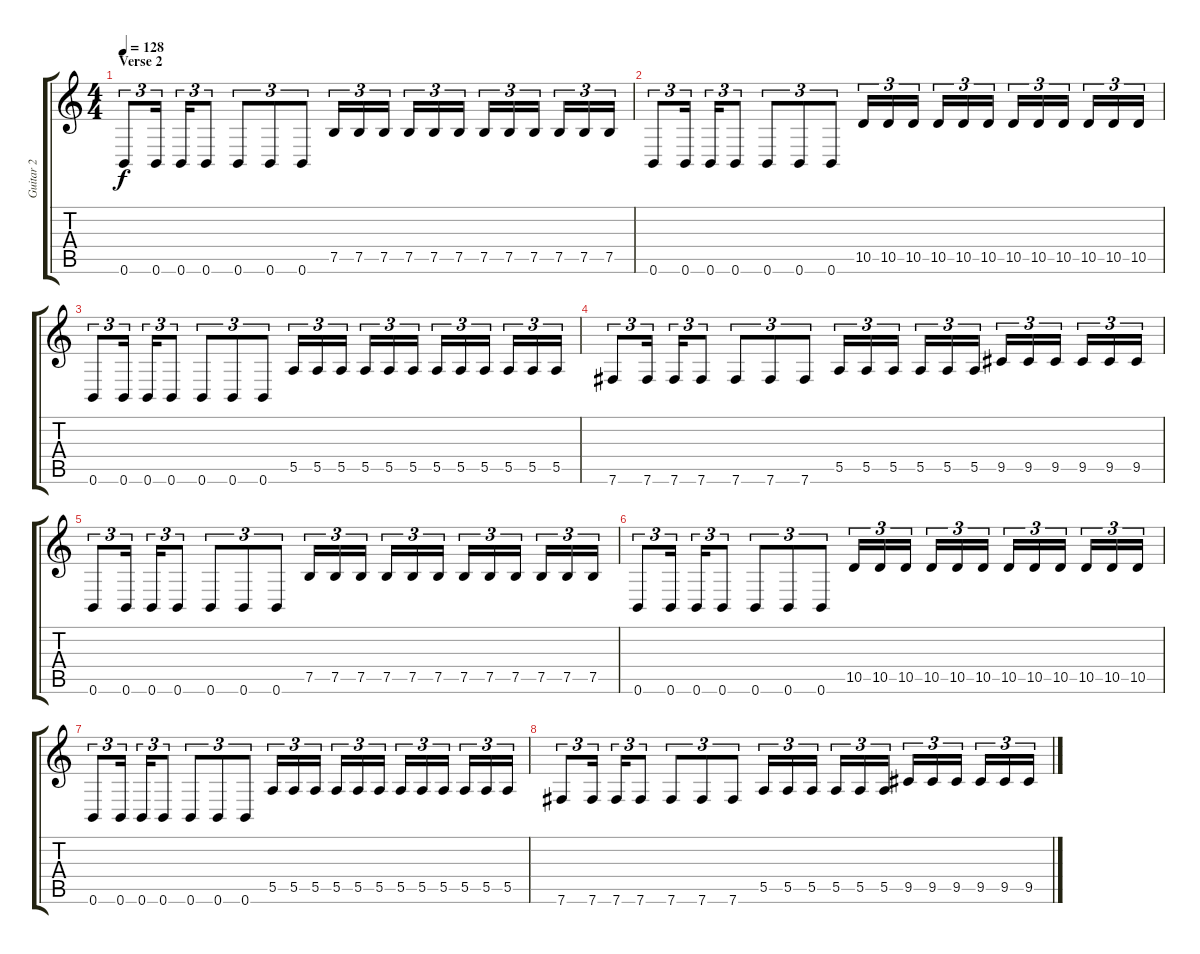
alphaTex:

\track ("Guitar 2" "Guitar 2") {instrument distortionguitar}
\staff {score tabs}
\tuning (B3 Gb3 D3 A2 E2 B1) {hide}
\ts (4 4)
\section ("" "Verse 2")
\tempo 128
\clef g2
\ks c
0.6.8{tu (3 2) dy f} 0.6.16{tu (3 2) beam splitsecondary} 0.6.16{tu (3 2)} 0.6.8{tu (3 2)} 0.6.8{tu (3 2)} 0.6.8{tu (3 2)} 0.6.8{tu (3 2)} 7.5.16{tu (3 2)} 7.5.16{tu (3 2)} 7.5.16{tu (3 2) beam splitsecondary} 7.5.16{tu (3 2)} 7.5.16{tu (3 2)} 7.5.16{tu (3 2)} 7.5.16{tu (3 2)} 7.5.16{tu (3 2)} 7.5.16{tu (3 2) beam splitsecondary} 7.5.16{tu (3 2)} 7.5.16{tu (3 2)} 7.5.16{tu (3 2)} |
0.6.8{tu (3 2)} 0.6.16{tu (3 2) beam splitsecondary} 0.6.16{tu (3 2)} 0.6.8{tu (3 2)} 0.6.8{tu (3 2)} 0.6.8{tu (3 2)} 0.6.8{tu (3 2)} 10.5.16{tu (3 2)} 10.5.16{tu (3 2)} 10.5.16{tu (3 2) beam splitsecondary} 10.5.16{tu (3 2)} 10.5.16{tu (3 2)} 10.5.16{tu (3 2)} 10.5.16{tu (3 2)} 10.5.16{tu (3 2)} 10.5.16{tu (3 2) beam splitsecondary} 10.5.16{tu (3 2)} 10.5.16{tu (3 2)} 10.5.16{tu (3 2)} |
0.6.8{tu (3 2)} 0.6.16{tu (3 2) beam splitsecondary} 0.6.16{tu (3 2)} 0.6.8{tu (3 2)} 0.6.8{tu (3 2)} 0.6.8{tu (3 2)} 0.6.8{tu (3 2)} 5.5.16{tu (3 2)} 5.5.16{tu (3 2)} 5.5.16{tu (3 2) beam splitsecondary} 5.5.16{tu (3 2)} 5.5.16{tu (3 2)} 5.5.16{tu (3 2)} 5.5.16{tu (3 2)} 5.5.16{tu (3 2)} 5.5.16{tu (3 2) beam splitsecondary} 5.5.16{tu (3 2)} 5.5.16{tu (3 2)} 5.5.16{tu (3 2)} |
7.6.8{tu (3 2)} 7.6.16{tu (3 2) beam splitsecondary} 7.6.16{tu (3 2)} 7.6.8{tu (3 2)} 7.6.8{tu (3 2)} 7.6.8{tu (3 2)} 7.6.8{tu (3 2)} 5.5.16{tu (3 2)} 5.5.16{tu (3 2)} 5.5.16{tu (3 2) beam splitsecondary} 5.5.16{tu (3 2)} 5.5.16{tu (3 2)} 5.5.16{tu (3 2)} 9.5.16{tu (3 2)} 9.5.16{tu (3 2)} 9.5.16{tu (3 2) beam splitsecondary} 9.5.16{tu (3 2)} 9.5.16{tu (3 2)} 9.5.16{tu (3 2)} |
0.6.8{tu (3 2)} 0.6.16{tu (3 2) beam splitsecondary} 0.6.16{tu (3 2)} 0.6.8{tu (3 2)} 0.6.8{tu (3 2)} 0.6.8{tu (3 2)} 0.6.8{tu (3 2)} 7.5.16{tu (3 2)} 7.5.16{tu (3 2)} 7.5.16{tu (3 2) beam splitsecondary} 7.5.16{tu (3 2)} 7.5.16{tu (3 2)} 7.5.16{tu (3 2)} 7.5.16{tu (3 2)} 7.5.16{tu (3 2)} 7.5.16{tu (3 2) beam splitsecondary} 7.5.16{tu (3 2)} 7.5.16{tu (3 2)} 7.5.16{tu (3 2)} |
0.6.8{tu (3 2)} 0.6.16{tu (3 2) beam splitsecondary} 0.6.16{tu (3 2)} 0.6.8{tu (3 2)} 0.6.8{tu (3 2)} 0.6.8{tu (3 2)} 0.6.8{tu (3 2)} 10.5.16{tu (3 2)} 10.5.16{tu (3 2)} 10.5.16{tu (3 2) beam splitsecondary} 10.5.16{tu (3 2)} 10.5.16{tu (3 2)} 10.5.16{tu (3 2)} 10.5.16{tu (3 2)} 10.5.16{tu (3 2)} 10.5.16{tu (3 2) beam splitsecondary} 10.5.16{tu (3 2)} 10.5.16{tu (3 2)} 10.5.16{tu (3 2)} |
0.6.8{tu (3 2)} 0.6.16{tu (3 2) beam splitsecondary} 0.6.16{tu (3 2)} 0.6.8{tu (3 2)} 0.6.8{tu (3 2)} 0.6.8{tu (3 2)} 0.6.8{tu (3 2)} 5.5.16{tu (3 2)} 5.5.16{tu (3 2)} 5.5.16{tu (3 2) beam splitsecondary} 5.5.16{tu (3 2)} 5.5.16{tu (3 2)} 5.5.16{tu (3 2)} 5.5.16{tu (3 2)} 5.5.16{tu (3 2)} 5.5.16{tu (3 2) beam splitsecondary} 5.5.16{tu (3 2)} 5.5.16{tu (3 2)} 5.5.16{tu (3 2)} |
7.6.8{tu (3 2)} 7.6.16{tu (3 2) beam splitsecondary} 7.6.16{tu (3 2)} 7.6.8{tu (3 2)} 7.6.8{tu (3 2)} 7.6.8{tu (3 2)} 7.6.8{tu (3 2)} 5.5.16{tu (3 2)} 5.5.16{tu (3 2)} 5.5.16{tu (3 2) beam splitsecondary} 5.5.16{tu (3 2)} 5.5.16{tu (3 2)} 5.5.16{tu (3 2)} 9.5.16{tu (3 2)} 9.5.16{tu (3 2)} 9.5.16{tu (3 2) beam splitsecondary} 9.5.16{tu (3 2)} 9.5.16{tu (3 2)} 9.5.16{tu (3 2)}
